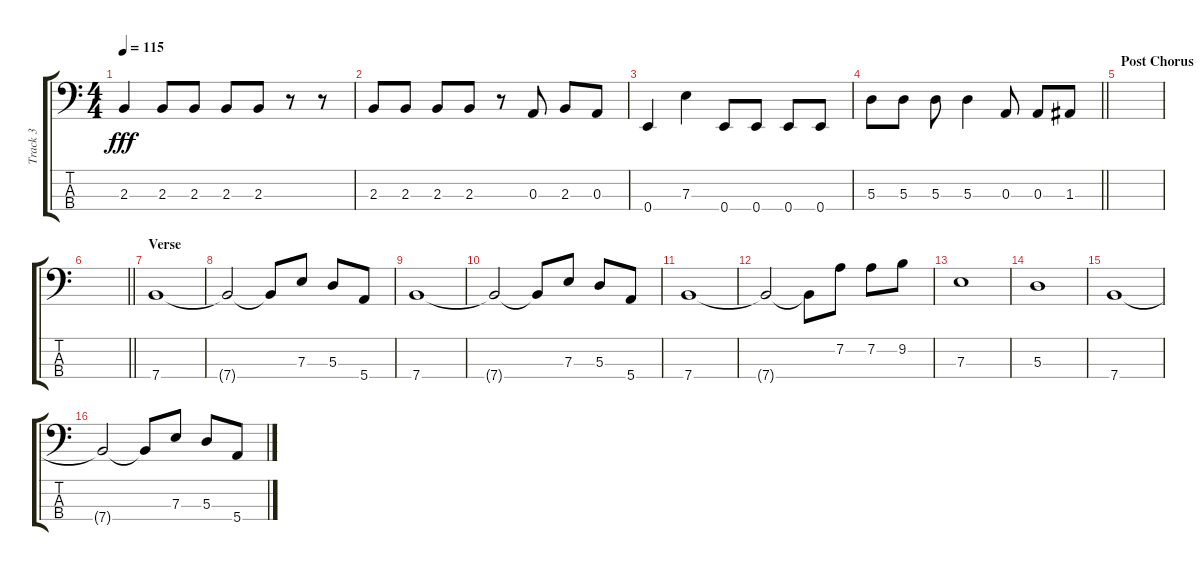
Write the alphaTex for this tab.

\track ("Track 3" "Track 3") {instrument electricbassfinger}
\staff {score tabs}
\tuning (G2 D2 A1 E1) {hide}
\ts (4 4)
\tempo 115
\clef f4
\ks c
2.3.4{dy fff} 2.3.8 2.3.8 2.3.8 2.3.8 r.8 r.8 |
2.3.8 2.3.8 2.3.8 2.3.8 r.8 0.3.8 2.3.8 0.3.8 |
0.4.4 7.3.4 0.4.8 0.4.8 0.4.8 0.4.8 |
\barLineRight lightlight
5.3.8 5.3.8 5.3.8 5.3.4 0.3.8 0.3.8 1.3.8 |
\section ("" "Post Chorus")
|
\barLineRight lightlight
|
\section ("" "Verse")
7.4.1 |
7.4{t}.2 7.4{t}.8 7.3.8 5.3.8 5.4.8 |
7.4.1 |
7.4{t}.2 7.4{t}.8 7.3.8 5.3.8 5.4.8 |
7.4.1 |
7.4{t}.2 7.4{t}.8 7.2.8 7.2.8 9.2.8 |
7.3.1 |
5.3.1 |
7.4.1 |
7.4{t}.2 7.4{t}.8 7.3.8 5.3.8 5.4.8
